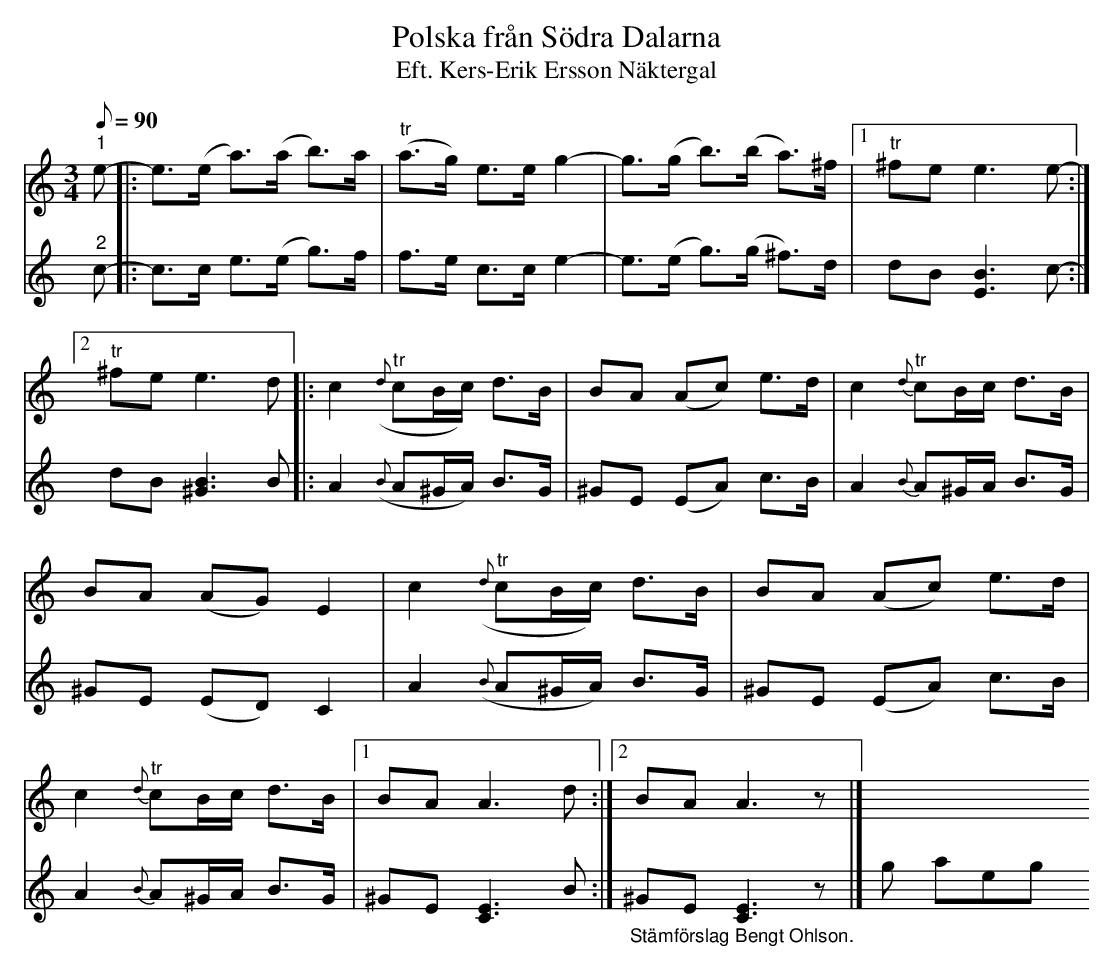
X:1
T:Polska från Södra Dalarna
T:Eft. Kers-Erik Ersson Näktergal
K:Am
L:1/8
M:3/4
O:Polska
Q:90
K:none
V:1
"^1" e- [|: e>(e a>)(a b>)a |"^tr" (a>g) e>e g2- | g>(g b>)(b a>)^f |1"^tr" ^fe e3 e- :|]2
"^tr" ^fe e3 d [|: c2({d}"^tr" cB/c/) d>B | BA (Ac) e>d | c2{d}"^tr" cB/c/ d>B | BA (AG) E2 |
c2({d}"^tr" cB/c/) d>B | BA (Ac) e>d | c2{d}"^tr" cB/c/ d>B |1 BA A3 d :|]2 BA A3 z |]
V:2
"^2" c-  [|:  c>c e>(e g>)f  |  f>e c>c e2-  |  e>(e g>)(g ^f>)d  |1  dB [EB]3 c-  :|]2  dB [^GB]3 B  [|:
A2({B} A^G/A/) B>G  |  ^GE (EA) c>B  |  A2{B} A^G/A/ B>G  |  ^GE (ED) C2  |  A2({B} A^G/A/) B>G  |
^GE (EA) c>B  |  A2{B} A^G/A/ B>G  |1  ^GE [CE]3 B  :|]2 "_Stämförslag Bengt Ohlson." ^GE [CE]3 z  |]
Ingår i kategorin [[!andrastämma]].
